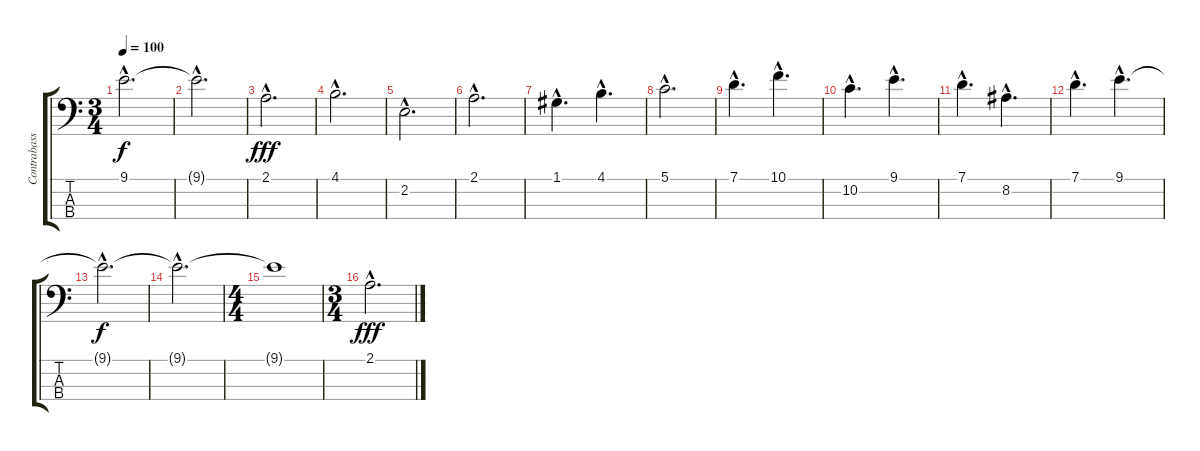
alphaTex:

\track ("Contrabass" "Contrabass") {instrument contrabass}
\staff {score tabs}
\tuning (G2 D2 A1 E1) {hide}
\ts (3 4)
\tempo 100
\clef f4
\ks c
9.1{hac t}.2{d dy f} |
9.1{hac t}.2{d} |
\section ("" "")
2.1{hac}.2{d dy fff} |
4.1{hac}.2{d} |
2.2{hac}.2{d} |
2.1{hac}.2{d} |
1.1{hac}.4{d} 4.1{hac}.4{d} |
5.1{hac}.2{d} |
7.1{hac}.4{d} 10.1{hac}.4{d} |
10.2{hac}.4{d} 9.1{hac}.4{d} |
7.1{hac}.4{d} 8.2{hac}.4{d} |
7.1{hac}.4{d} 9.1{hac}.4{d} |
9.1{hac t}.2{d dy f} |
9.1{hac t}.2{d} |
\ts (4 4)
9.1{t}.1 |
\ts (3 4)
\section ("" "")
2.1{hac}.2{d dy fff}
